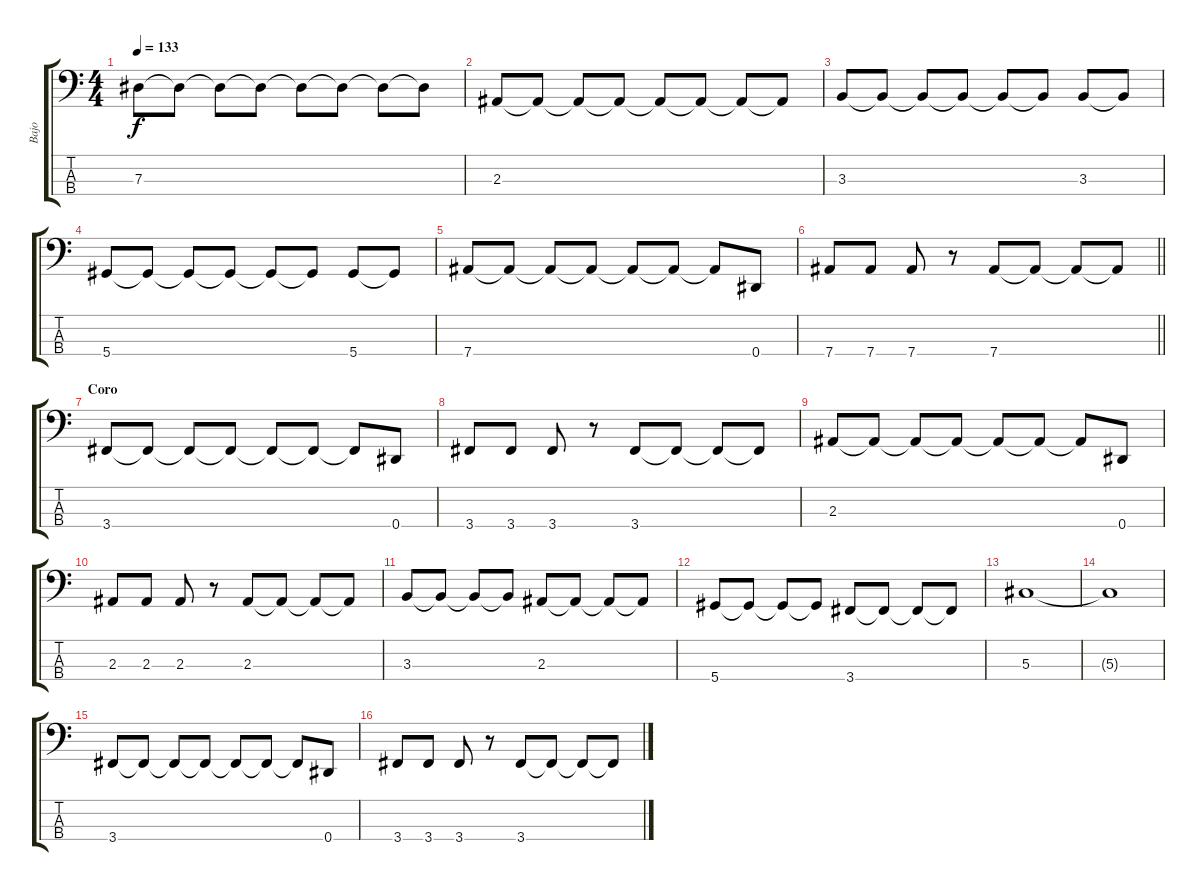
\track ("Bajo" "Bajo") {instrument electricbassfinger}
\staff {score tabs}
\tuning (Gb2 Db2 Ab1 Eb1) {hide}
\ts (4 4)
\tempo 133
\clef f4
\ks c
7.3.8{dy f} 7.3{t}.8 7.3{t}.8 7.3{t}.8 7.3{t}.8 7.3{t}.8 7.3{t}.8 7.3{t}.8 |
2.3.8 2.3{t}.8 2.3{t}.8 2.3{t}.8 2.3{t}.8 2.3{t}.8 2.3{t}.8 2.3{t}.8 |
3.3.8 3.3{t}.8 3.3{t}.8 3.3{t}.8 3.3{t}.8 3.3{t}.8 3.3.8 3.3{t}.8 |
5.4.8 5.4{t}.8 5.4{t}.8 5.4{t}.8 5.4{t}.8 5.4{t}.8 5.4.8 5.4{t}.8 |
7.4.8 7.4{t}.8 7.4{t}.8 7.4{t}.8 7.4{t}.8 7.4{t}.8 7.4{t}.8 0.4.8 |
\barLineRight lightlight
7.4.8 7.4.8 7.4.8 r.8 7.4.8 7.4{t}.8 7.4{t}.8 7.4{t}.8 |
\section ("" "Coro")
3.4.8 3.4{t}.8 3.4{t}.8 3.4{t}.8 3.4{t}.8 3.4{t}.8 3.4{t}.8 0.4.8 |
3.4.8 3.4.8 3.4.8 r.8 3.4.8 3.4{t}.8 3.4{t}.8 3.4{t}.8 |
2.3.8 2.3{t}.8 2.3{t}.8 2.3{t}.8 2.3{t}.8 2.3{t}.8 2.3{t}.8 0.4.8 |
2.3.8 2.3.8 2.3.8 r.8 2.3.8 2.3{t}.8 2.3{t}.8 2.3{t}.8 |
3.3.8 3.3{t}.8 3.3{t}.8 3.3{t}.8 2.3.8 2.3{t}.8 2.3{t}.8 2.3{t}.8 |
5.4.8 5.4{t}.8 5.4{t}.8 5.4{t}.8 3.4.8 3.4{t}.8 3.4{t}.8 3.4{t}.8 |
5.3.1 |
5.3{t}.1 |
3.4.8 3.4{t}.8 3.4{t}.8 3.4{t}.8 3.4{t}.8 3.4{t}.8 3.4{t}.8 0.4.8 |
3.4.8 3.4.8 3.4.8 r.8 3.4.8 3.4{t}.8 3.4{t}.8 3.4{t}.8
